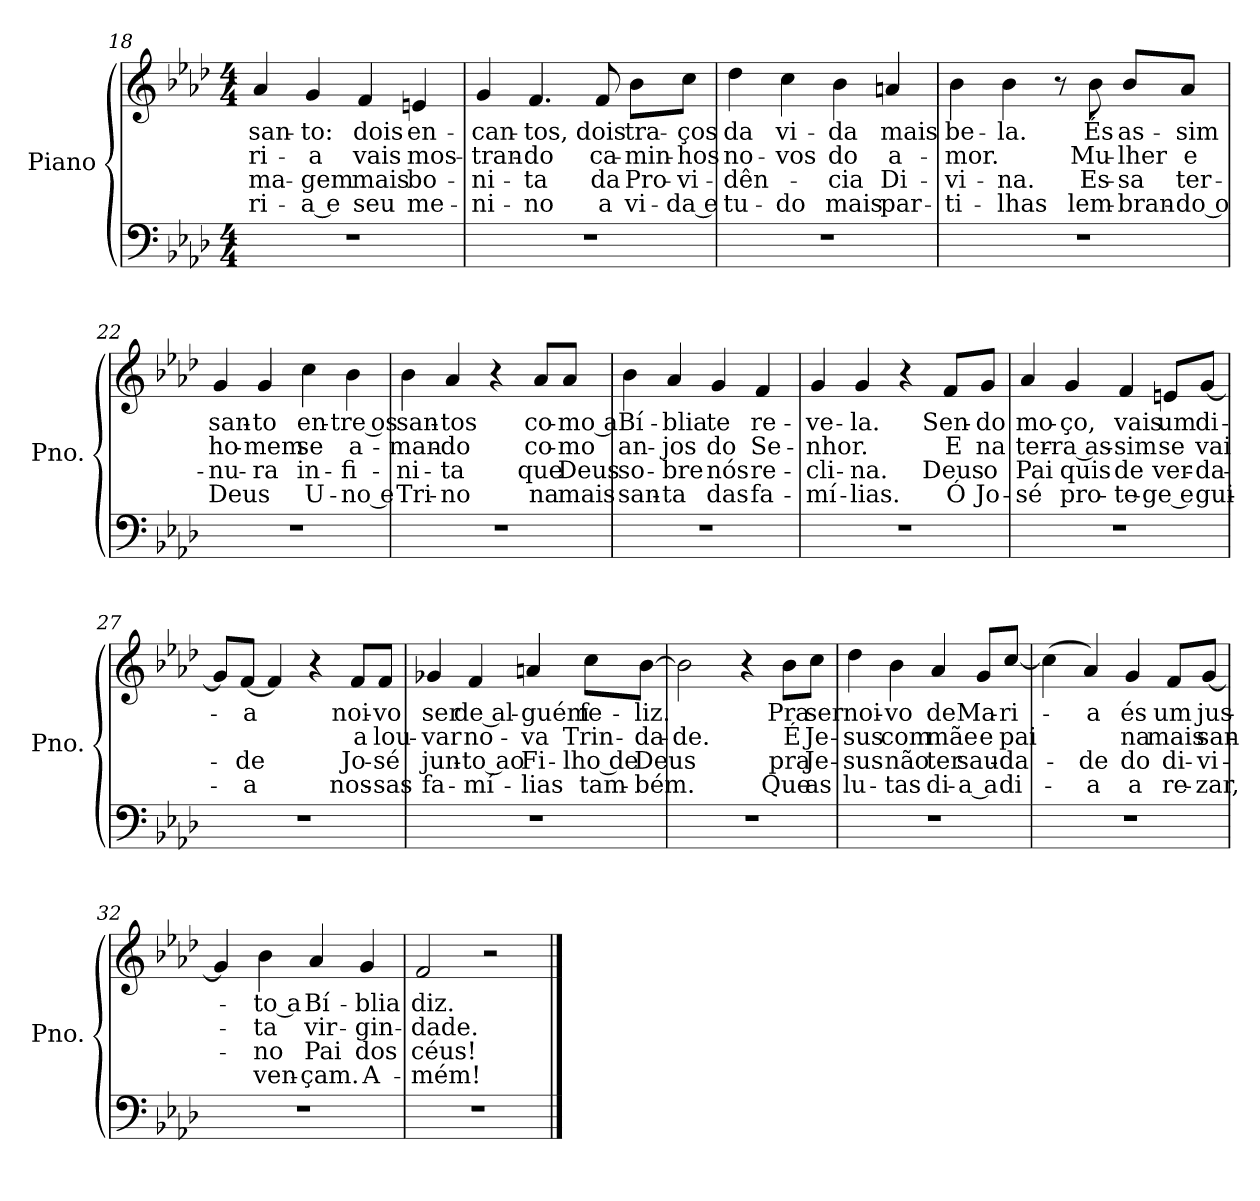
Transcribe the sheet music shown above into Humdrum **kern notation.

**kern	**kern	**text	**text	**text	**text
*part1	*part1	*part1	*part1	*part1	*part1
*staff2	*staff1	*staff1	*staff1	*staff1	*staff1
*I"Piano	*	*	*	*	*
*I'Pno.	*	*	*	*	*
*clefF4	*clefG2	*	*	*	*
*k[b-e-a-d-]	*k[b-e-a-d-]	*	*	*	*
*M4/4	*M4/4	*	*	*	*
=18	=18	=18	=18	=18	=18
!	!	!LO:LY:b	!LO:LY:b	!LO:LY:b	!LO:LY:b
1r	4a-/	san-	-ri-	-ma-	-ri-
!	!	!LO:LY:b	!LO:LY:b	!LO:LY:b	!LO:LY:b
.	4g/	-to:	-a	-gem	-a e
!	!	!LO:LY:b	!LO:LY:b	!LO:LY:b	!LO:LY:b
.	4f/	dois	vais	mais	seu
!	!	!LO:LY:b	!LO:LY:b	!LO:LY:b	!LO:LY:b
.	4en/	en-	mos-	bo-	me-
=19	=19	=19	=19	=19	=19
!	!	!LO:LY:b	!LO:LY:b	!LO:LY:b	!LO:LY:b
1r	4g/	-can-	-tran-	-ni-	-ni-
!	!	!LO:LY:b	!LO:LY:b	!LO:LY:b	!LO:LY:b
.	4.f/	-tos,	-do	-ta	-no
!	!	!LO:LY:b	!LO:LY:b	!LO:LY:b	!LO:LY:b
.	8f/	dois	ca-	da	a
!	!	!LO:LY:b	!LO:LY:b	!LO:LY:b	!LO:LY:b
.	8b-\L	tra-	-min-	Pro-	vi-
!	!	!LO:LY:b	!LO:LY:b	!LO:LY:b	!LO:LY:b
.	8cc\J	-ços	-hos	-vi-	-da e
=20	=20	=20	=20	=20	=20
!	!	!LO:LY:b	!LO:LY:b	!LO:LY:b	!LO:LY:b
1r	4dd-\	da	no-	-dên-	tu-
!	!	!LO:LY:b	!LO:LY:b	!	!LO:LY:b
.	4cc\	vi-	-vos	.	-do
!	!	!LO:LY:b	!LO:LY:b	!LO:LY:b	!LO:LY:b
.	4b-\	-da	do	-cia	mais
!	!	!LO:LY:b	!LO:LY:b	!LO:LY:b	!LO:LY:b
.	4an/	mais	a-	Di-	par-
!!LO:LB:g=z
=21	=21	=21	=21	=21	=21
!	!	!LO:LY:b	!LO:LY:b	!LO:LY:b	!LO:LY:b
1r	4b-\	be-	-mor.	-vi-	-ti-
!	!	!LO:LY:b	!	!LO:LY:b	!LO:LY:b
.	4b-\	-la.	.	-na.	-lhas
.	8r	.	.	.	.
!	!	!LO:LY:b	!LO:LY:b	!LO:LY:b	!LO:LY:b
.	8b-\	És	Mu-	Es-	lem-
!	!	!LO:LY:b	!LO:LY:b	!LO:LY:b	!LO:LY:b
.	8b-/L	as-	-lher	-sa	-bran-
!	!	!LO:LY:b	!LO:LY:b	!LO:LY:b	!LO:LY:b
.	8a-/J	-sim	e	ter-	-do o
=22	=22	=22	=22	=22	=22
!	!	!LO:LY:b	!LO:LY:b	!LO:LY:b	!LO:LY:b
1r	4g/	san-	ho-	-nu-	Deus
!	!	!LO:LY:b	!LO:LY:b	!LO:LY:b	!
.	4g/	-to	-mem	-ra	.
!	!	!LO:LY:b	!LO:LY:b	!LO:LY:b	!LO:LY:b
.	4cc\	en-	se	in-	U-
!	!	!LO:LY:b	!LO:LY:b	!LO:LY:b	!LO:LY:b
.	4b-\	-tre os	a-	-fi-	-no e
=23	=23	=23	=23	=23	=23
!	!	!LO:LY:b	!LO:LY:b	!LO:LY:b	!LO:LY:b
1r	4b-\	san-	-man-	-ni-	Tri-
!	!	!LO:LY:b	!LO:LY:b	!LO:LY:b	!LO:LY:b
.	4a-/	-tos	-do	-ta	-no
.	4r	.	.	.	.
!	!	!LO:LY:b	!LO:LY:b	!LO:LY:b	!LO:LY:b
.	8a-/L	co-	co-	que	na
!	!	!LO:LY:b	!LO:LY:b	!LO:LY:b	!LO:LY:b
.	8a-/J	-mo a	-mo	Deus	mais
=24	=24	=24	=24	=24	=24
!	!	!LO:LY:b	!LO:LY:b	!LO:LY:b	!LO:LY:b
1r	4b-\	Bí-	an-	so-	san-
!	!	!LO:LY:b	!LO:LY:b	!LO:LY:b	!LO:LY:b
.	4a-/	-blia	-jos	-bre	-ta
!	!	!LO:LY:b	!LO:LY:b	!LO:LY:b	!LO:LY:b
.	4g/	te	do	nós	das
!	!	!LO:LY:b	!LO:LY:b	!LO:LY:b	!LO:LY:b
.	4f/	re-	Se-	re-	fa-
!!LO:LB:g=z
=25	=25	=25	=25	=25	=25
!	!	!LO:LY:b	!LO:LY:b	!LO:LY:b	!LO:LY:b
1r	4g/	-ve-	-nhor.	-cli-	-mí-
!	!	!LO:LY:b	!	!LO:LY:b	!LO:LY:b
.	4g/	-la.	.	-na.	-lias.
.	4r	.	.	.	.
!	!	!LO:LY:b	!LO:LY:b	!LO:LY:b	!LO:LY:b
.	8f/L	Sen-	E	Deus	Ó
!	!	!LO:LY:b	!LO:LY:b	!LO:LY:b	!LO:LY:b
.	8g/J	-do	na	o	Jo-
=26	=26	=26	=26	=26	=26
!	!	!LO:LY:b	!LO:LY:b	!LO:LY:b	!LO:LY:b
1r	4a-/	mo-	ter-	Pai	-sé
!	!	!LO:LY:b	!LO:LY:b	!LO:LY:b	!LO:LY:b
.	4g/	-ço,	-ra as-	quis	pro-
!	!	!LO:LY:b	!LO:LY:b	!LO:LY:b	!LO:LY:b
.	4f/	vais	-sim	de	-te-
!	!	!LO:LY:b	!LO:LY:b	!LO:LY:b	!LO:LY:b
.	8en/L	um	se	ver-	-ge e
!	!	!LO:LY:b	!LO:LY:b	!LO:LY:b	!LO:LY:b
.	[8g/J	di-	vai	-da-	gui-
=27	=27	=27	=27	=27	=27
1r	8g/L]	.	.	.	.
!	!	!LO:LY:b	!	!LO:LY:b	!LO:LY:b
.	[8f/J	-a	.	-de	-a
.	4f/]	.	.	.	.
.	4r	.	.	.	.
!	!	!LO:LY:b	!LO:LY:b	!LO:LY:b	!LO:LY:b
.	8f/L	noi-	a	Jo-	nos-
!	!	!LO:LY:b	!LO:LY:b	!LO:LY:b	!LO:LY:b
.	8f/J	-vo	lou-	-sé	-sas
=28	=28	=28	=28	=28	=28
!	!	!LO:LY:b	!LO:LY:b	!LO:LY:b	!LO:LY:b
1r	4g-X/	ser	-var	jun-	fa-
!	!	!LO:LY:b	!LO:LY:b	!LO:LY:b	!LO:LY:b
.	4f/	de al-	no-	-to ao	-mí-
!	!	!LO:LY:b	!LO:LY:b	!LO:LY:b	!LO:LY:b
.	4an/	-guém	-va	Fi-	-lias
!	!	!LO:LY:b	!LO:LY:b	!LO:LY:b	!LO:LY:b
.	8cc\L	fe-	Trin-	-lho de	tam-
!	!	!LO:LY:b	!LO:LY:b	!LO:LY:b	!LO:LY:b
.	[8b-\J	-liz.	-da-	Deus	-bém.
!!LO:LB:g=z
=29	=29	=29	=29	=29	=29
!	!	!	!LO:LY:b	!	!
1r	2b-\]	.	-de.	.	.
.	4r	.	.	.	.
!	!	!LO:LY:b	!LO:LY:b	!LO:LY:b	!LO:LY:b
.	8b-\L	Pra	É	pra	Que
!	!	!LO:LY:b	!LO:LY:b	!LO:LY:b	!LO:LY:b
.	8cc\J	ser	Je-	Je-	as
=30	=30	=30	=30	=30	=30
!	!	!LO:LY:b	!LO:LY:b	!LO:LY:b	!LO:LY:b
1r	4dd-\	noi-	-sus	-sus	lu-
!	!	!LO:LY:b	!LO:LY:b	!LO:LY:b	!LO:LY:b
.	4b-\	-vo	com	não	-tas
!	!	!LO:LY:b	!LO:LY:b	!LO:LY:b	!LO:LY:b
.	4a-/	de	mãe	ter	di-
!	!	!LO:LY:b	!LO:LY:b	!LO:LY:b	!LO:LY:b
.	8g/L	Ma-	e	sau-	-a a
!	!	!LO:LY:b	!LO:LY:b	!LO:LY:b	!LO:LY:b
.	[8cc/J	-ri-	pai	-da-	di-
=31	=31	=31	=31	=31	=31
1r	(4cc\]	.	.	.	.
!	!	!LO:LY:b	!	!LO:LY:b	!LO:LY:b
.	4a-/)	-a	.	-de	-a
!	!	!LO:LY:b	!LO:LY:b	!LO:LY:b	!LO:LY:b
.	4g/	és	na	do	a
!	!	!LO:LY:b	!LO:LY:b	!LO:LY:b	!LO:LY:b
.	8f/L	um	mais	di-	re-
!	!	!LO:LY:b	!LO:LY:b	!LO:LY:b	!LO:LY:b
.	[8g/J	jus-	san-	-vi-	-zar,
=32	=32	=32	=32	=32	=32
1r	4g/]	.	.	.	.
!	!	!LO:LY:b	!LO:LY:b	!LO:LY:b	!LO:LY:b
.	4b-\	-to a	-ta	-no	ven-
!	!	!LO:LY:b	!LO:LY:b	!LO:LY:b	!LO:LY:b
.	4a-/	Bí-	vir-	Pai	-çam.
!	!	!LO:LY:b	!LO:LY:b	!LO:LY:b	!LO:LY:b
.	4g/	-blia	-gin-	dos	A-
=33	=33	=33	=33	=33	=33
!	!	!LO:LY:b	!LO:LY:b	!LO:LY:b	!LO:LY:b
1r	2f/	diz.	-dade.	céus!	-mém!
.	2r	.	.	.	.
==	==	==	==	==	==
*-	*-	*-	*-	*-	*-
